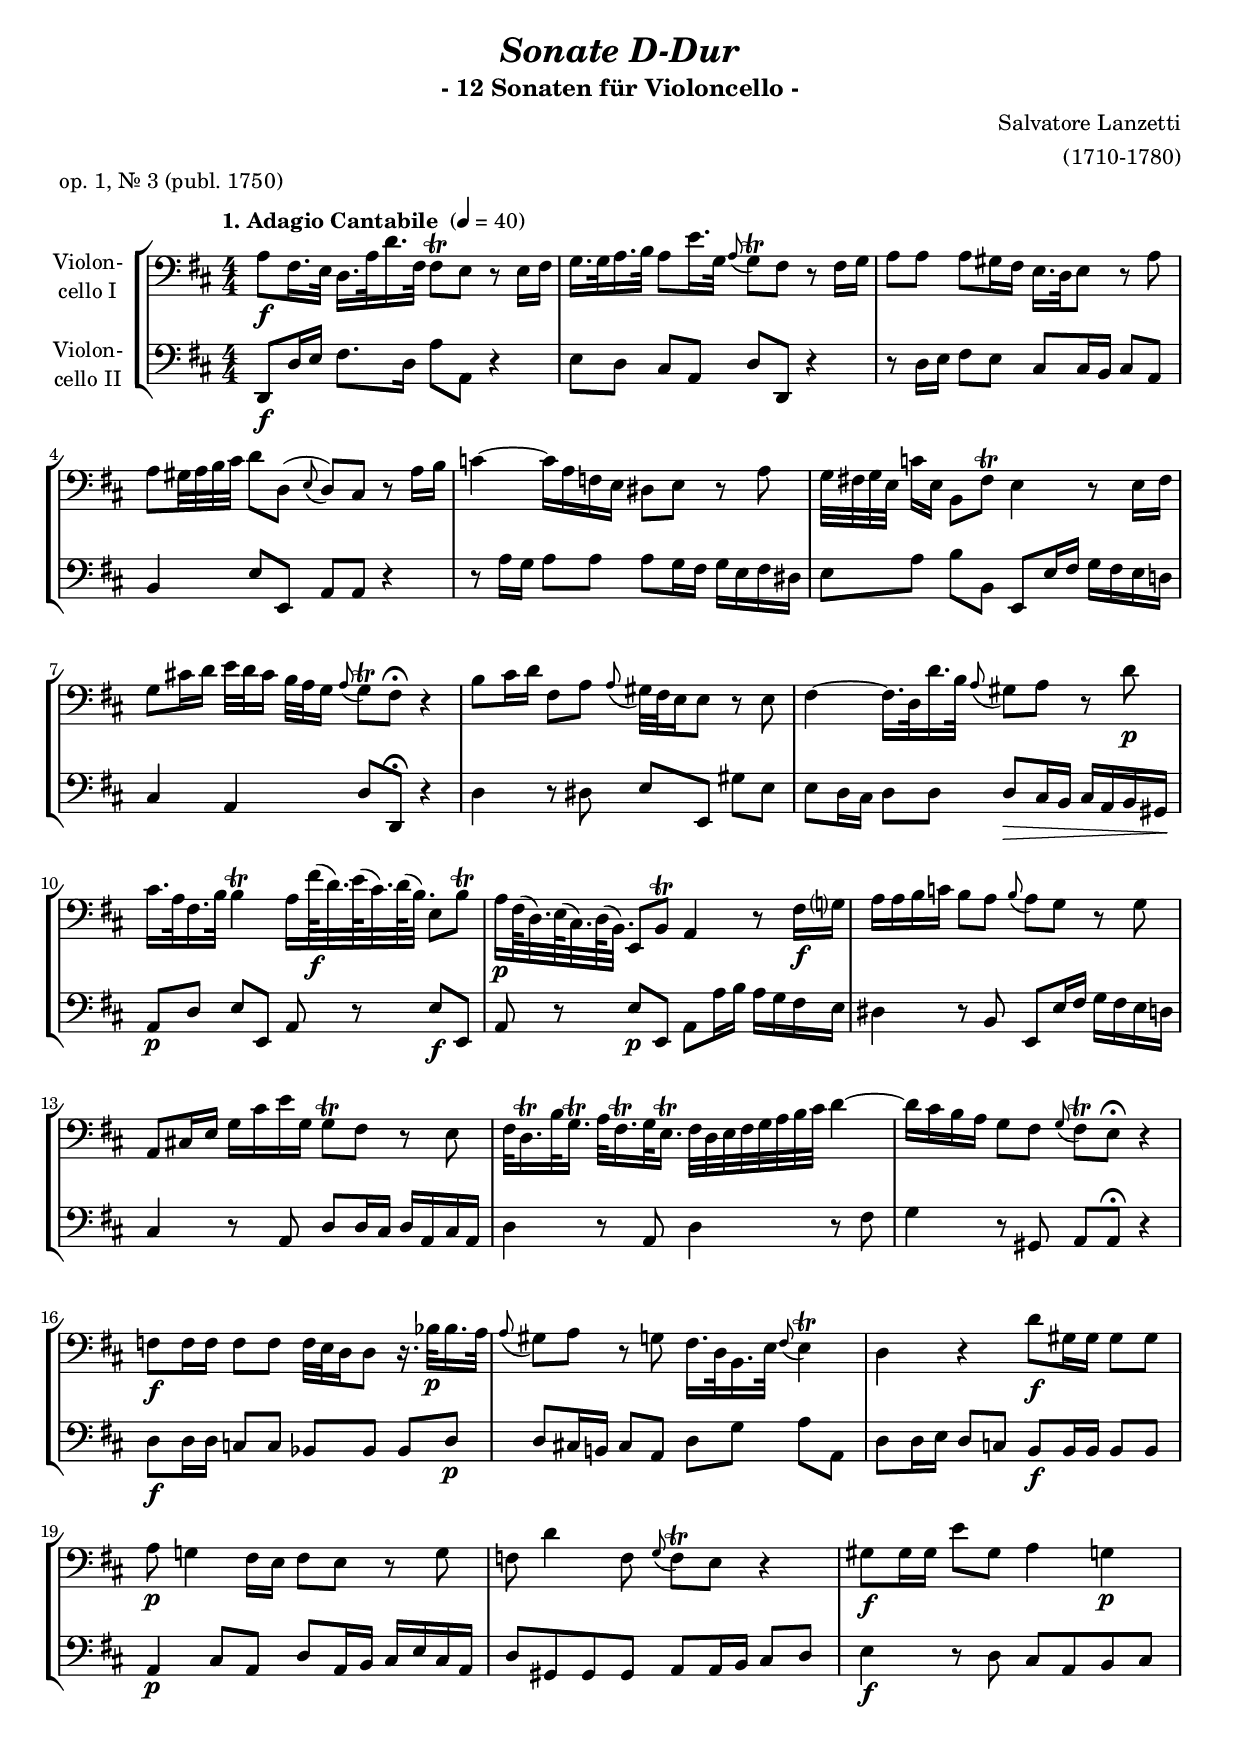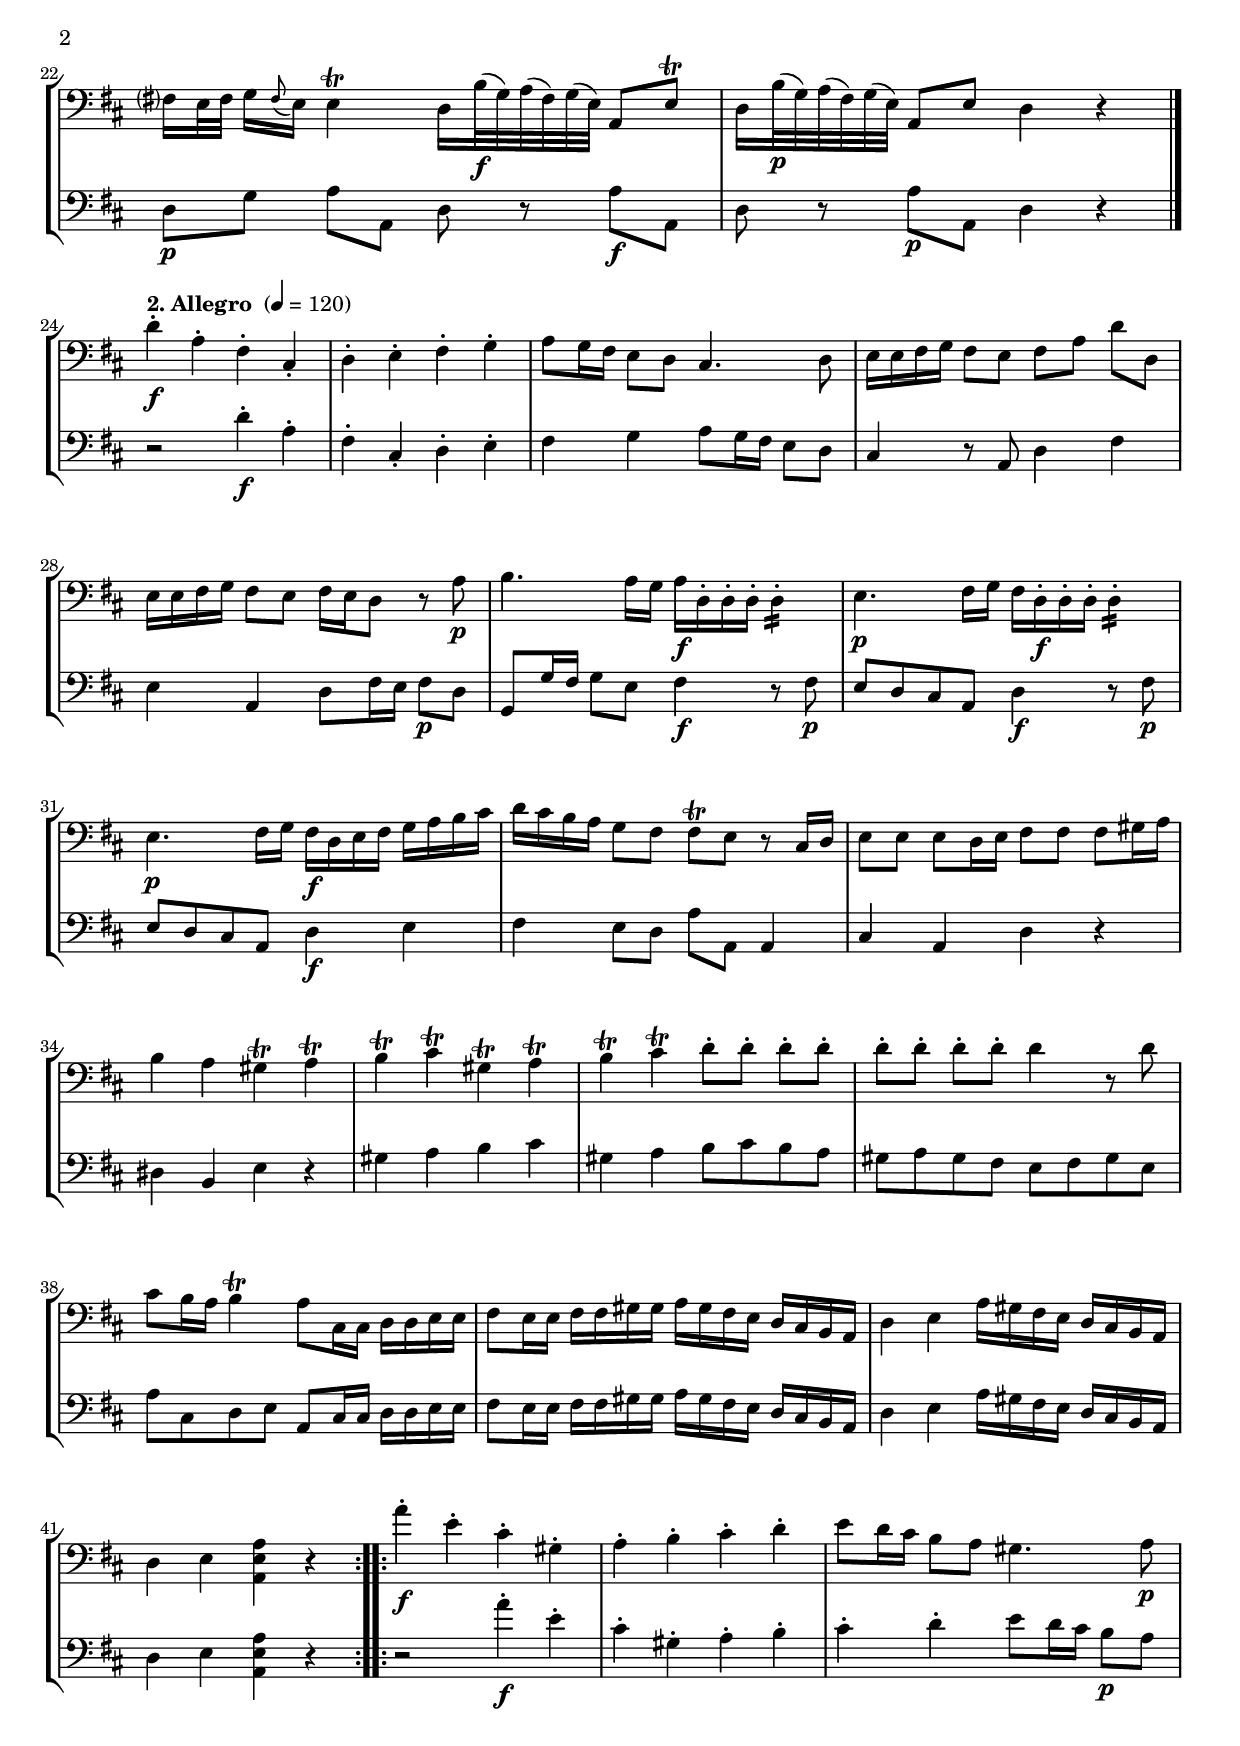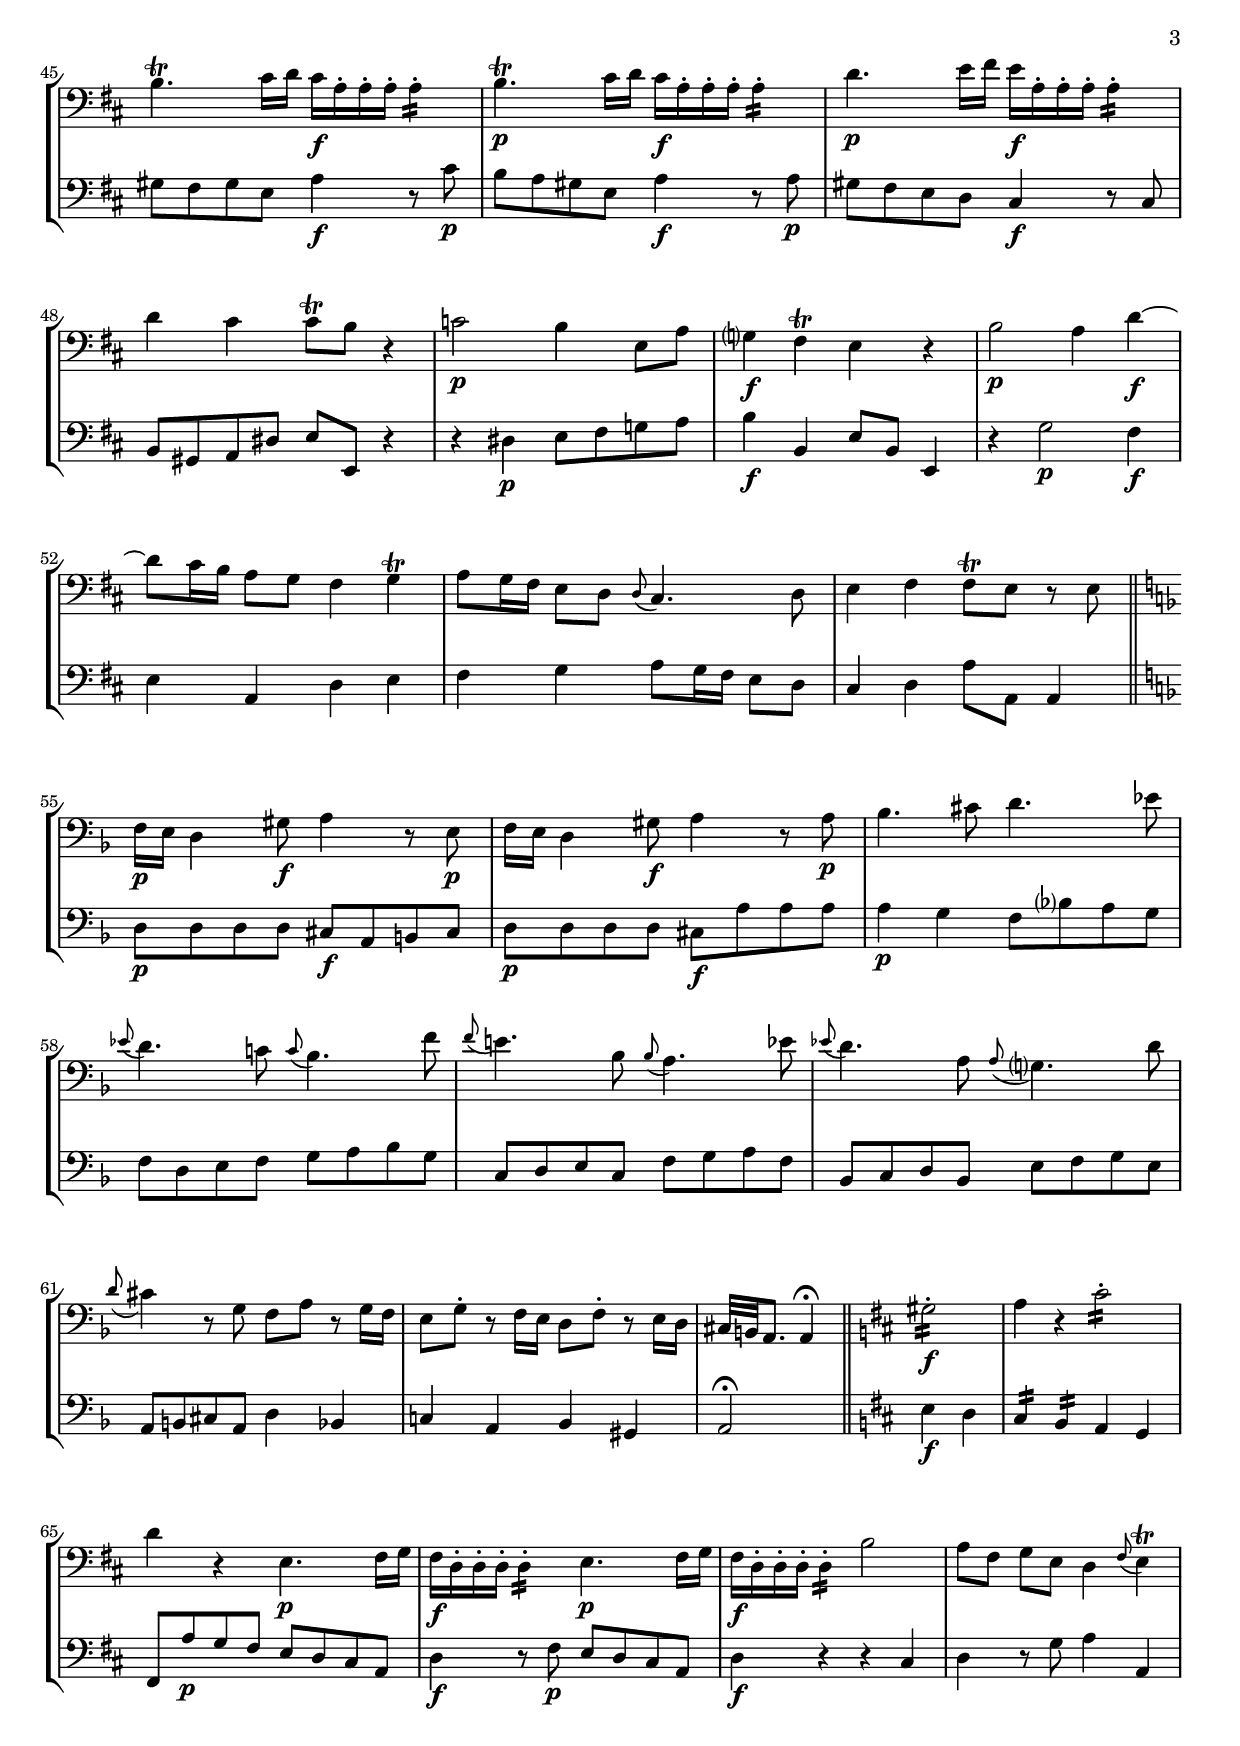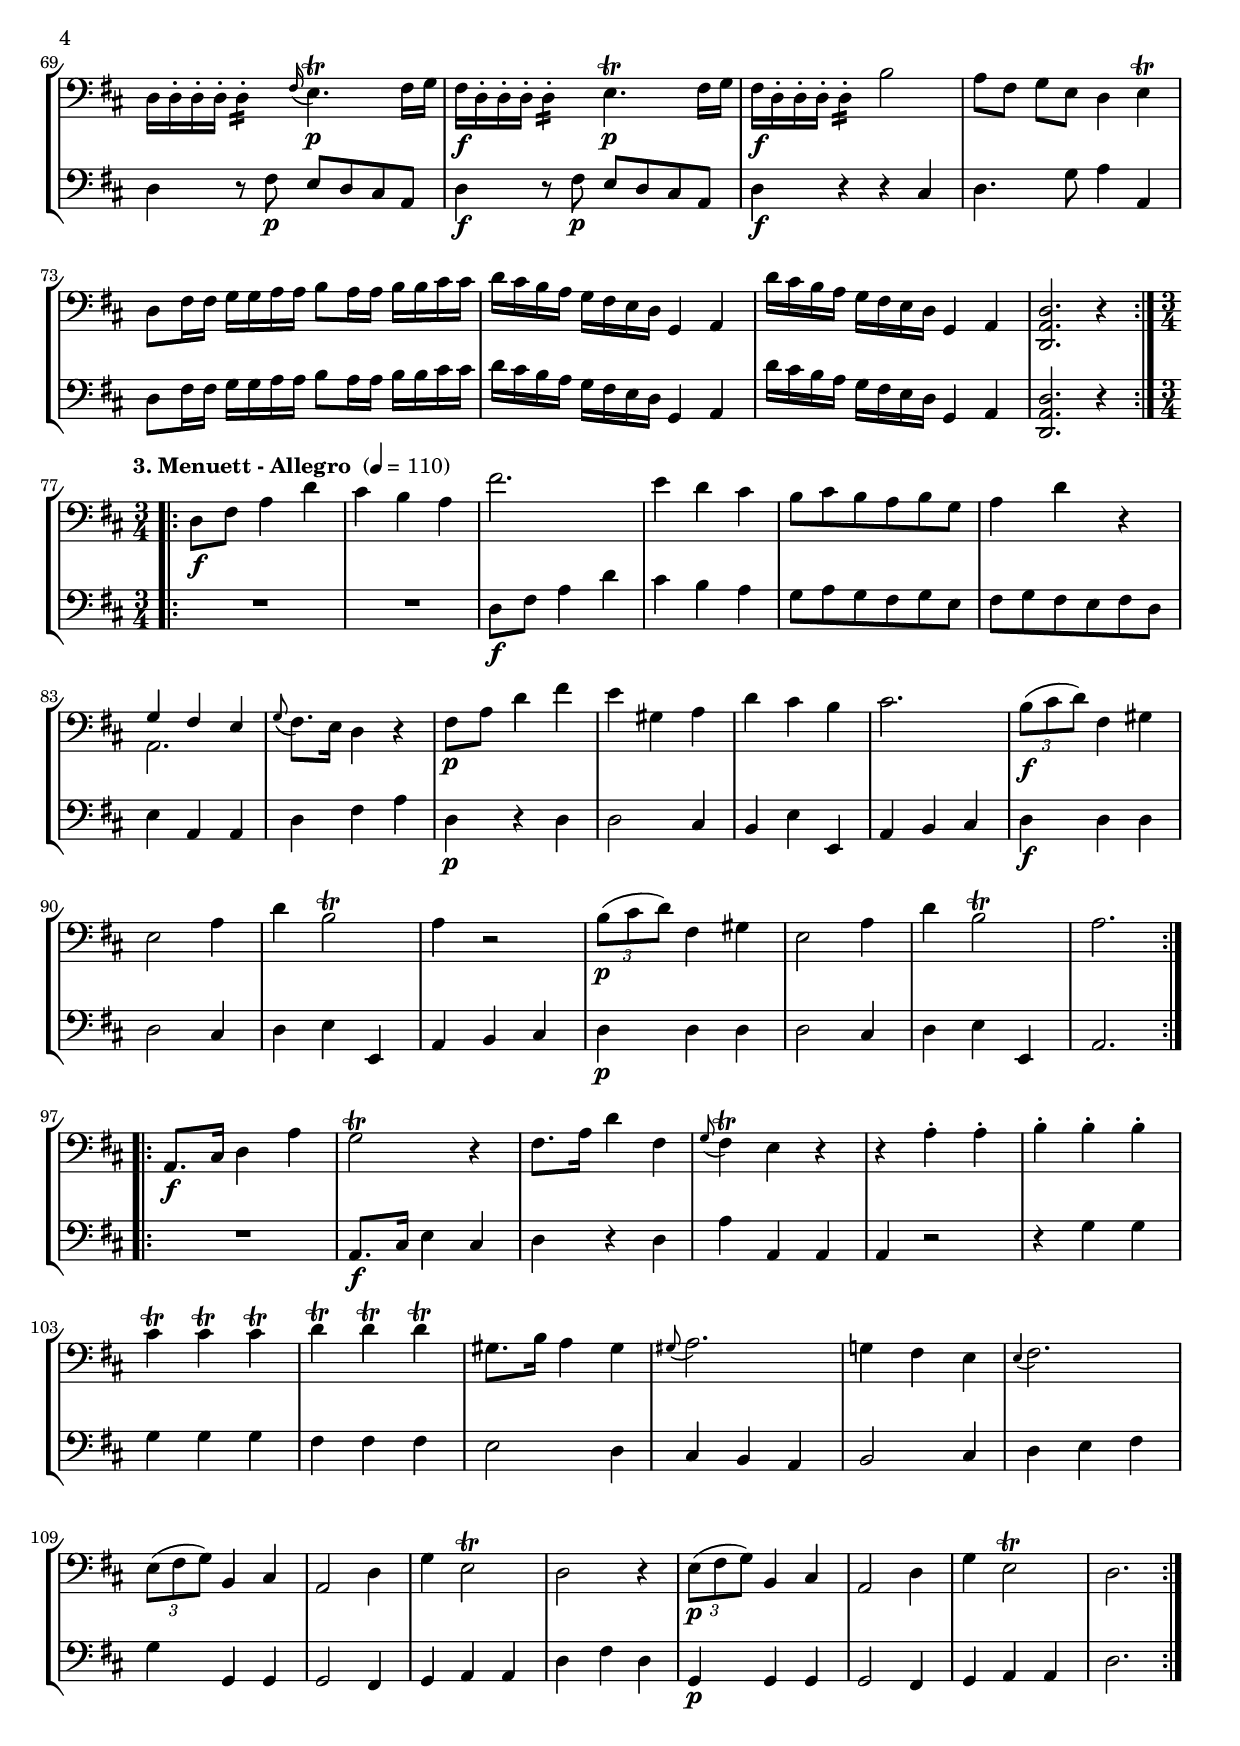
\version "2.18.2"
\include "deutsch.ly"
  
#(set-global-staff-size 18.75)

\header {
  title     = \markup \bold \italic "Sonate D-Dur"
  subtitle  = "- 12 Sonaten für Violoncello -"
  composer  = "Salvatore Lanzetti"
  arranger  = "(1710-1780)"
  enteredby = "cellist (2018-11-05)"
  piece     = "op. 1, Nr. 3 (publ. 1750)"
}

voiceconsts = {
  \key d \major
  \time 4/4
  \clef "bass"
  \numericTimeSignature
  \compressFullBarRests
  % Set default beaming for all staves
  \set Timing.beamExceptions = #'()
  \set Timing.baseMoment     = #(ly:make-moment 1 4)
  \set Timing.beatStructure  = #'(1 1 1 1)
}

micl = "clarinet"
mifl = "flute"
miob = "oboe"
mifh = "french horn"
misx = "tenor sax"
mist = "string ensemble 1"
miba = "cello"

introa = {        \tempo "1. Adagio Cantabile "  4=40 }
introb = { \break \tempo "2. Allegro "           4=120 }
introc = { \break \tempo "3. Menuett - Allegro " 4=110  \time 3/4 }

dcaf = \mark \markup \box \italic "D.C. al Fine"
fine = \mark \markup \box \italic "Fine"

va = \relative c' {
  \voiceconsts

  \introa
  a8\f fis16. e32 d16. a'32 d16. fis,32 fis8\trill e r e16 fis
  g16. g32 a16. h32 a8 e'16. g,32 \appoggiatura a8 g\trill fis r fis16 g

  a8 a a gis16 fis e16. d32 e8 r a
  a gis32 a h cis d8 d,( \appoggiatura e d) cis r a'16 h
  c4~ c16 a f e dis8 e r a

  g32 fis! g e c'16[ e,] h8 fis'\trill e4 r8 e16 fis
  g8 cis!16 d e32[ d cis16] h32 a g16 \appoggiatura a8 g\trill fis\fermata r4
  h8 cis16 d fis,8[ a] \appoggiatura a gis32 fis e16 e8 r e

  fis4~ fis16. d32 d'16. h32 \appoggiatura a8 gis a r d\p
  cis16. a32 fis16. h32 h4\trill a16 fis'64(\f d32.) e64( cis32.) d64( h32.) e,8 h'\trill
  a16\p fis64( d32.) e64( cis32.) d64( h32.) e,8 h'\trill a4 r8 fis'16\f g?

  a a h c h8 a \appoggiatura h a g r g
  a, cis!16 e g cis e g, g8\trill fis r e
  fis32 d16.\trill h'32 g16.\trill a32 fis16.\trill g32 e16.\trill fis32 d e fis g a h cis d4~

  d16 cis h a g8 fis \appoggiatura g fis\trill e\fermata r4
  f8\f f16 f f8 f f32 e d16 d8 r16. b'32\p b16. a32
  \appoggiatura a8 gis a r g fis16. d32 h16. e32 \appoggiatura fis8 e4\trill
  d r d'8\f gis,16 gis gis8 gis

  a\p g!4 fis16 e fis8 e r g
  f d'4 f,8 \appoggiatura g f\trill e r4
  gis8\f gis16 gis e'8 gis, a4 g\p

  fis?16 e32 fis g16[ \appoggiatura fis8 e16] e4\trill d16 h'32(\f g) a( fis) g( e) a,8 e'\trill
  d16 h'32(\p g) a( fis) g( e) a,8 e' d4 r \bar "|."

  \introb
  \repeat volta 2 {
    d'4-.\f a-. fis-. cis-.
    d-. e-. fis-. g-.
    a8 g16 fis e8 d cis4. d8
    e16 e fis g fis8 e fis a d d,
    e16 e fis g fis8 e fis16 e d8 r a'\p

    h4. a16 g a\f d,-. d-. d-. \repeat tremolo 4 d-.
    e4.\p fis16 g fis d-.\f d-. d-. \repeat tremolo 4 d-.
    e4.\p fis16 g fis\f d e fis g a h cis

    d cis h a g8 fis fis\trill e r cis16 d
    e8 e e d16 e fis8 fis fis gis16 a
    h4 a gis\trill a\trill
    h\trill cis\trill gis\trill a\trill
    h\trill cis\trill d8-. d-. d-. d-.

    d-. d-. d-. d-.
    d4 r8 d
    cis h16 a h4\trill a8 cis,16 cis d d e e
    fis8 e16 e fis fis gis gis a gis fis e d cis h a
    d4 e a16 gis fis e d cis h a
    d4 e <a, e' a> r
  }
  
  \repeat volta 2 {
    a''-.\f e-. cis-. gis-.
    a-. h-. cis-. d-.
    e8 d16 cis h8 a gis4. a8\p
    h4.\trill cis16 d cis\f a-. a-. a-. \repeat tremolo 4 a-.
    h4.\trill\p cis16 d cis\f a-. a-. a-. \repeat tremolo 4 a-.
    d4.\p e16 fis e\f a,-. a-. a-. \repeat tremolo 4 a-.
    d4 cis cis8\trill h r4
    c2\p h4 e,8 a
    g?4\f fis\trill e r
    h'2\p a4 d~\f
    d8 cis16 h a8 g fis4 g\trill
    a8 g16 fis e8 d \appoggiatura d cis4. d8

    e4 fis fis8\trill e r e \bar "||" \key d \minor
    f16\p e d4 gis8\f a4 r8 e\p
    f16 e d4 gis8\f a4 r8 a\p
    b4. cis8 d4. es8
    \appoggiatura es d4. c!8 \appoggiatura c b4. f'8
    \appoggiatura f e!4. b8 \appoggiatura b a4. es'8
    \appoggiatura es d4. a8 \appoggiatura a g?4. d'8
    \appoggiatura d cis4 r8 g f a r g16 f

    e8 g-. r f16 e d8 f-. r e16 d
    cis32 h a8. a4\fermata \bar "||" \key d \major \repeat tremolo 8 gis'16-.\f
    a4 r \repeat tremolo 8 cis16-.

    d4 r e,4.\p fis16 g
    fis\f d-. d-. d-. \repeat tremolo 4 d-. e4.\p fis16 g
    fis\f d-. d-. d-. \repeat tremolo 4 d-. h'2
    a8 fis g e d4 \appoggiatura fis8 e4\trill
    d16 d-. d-. d-. \repeat tremolo 4 d-. \appoggiatura fis e4.\trill\p fis16 g
    fis\f d-. d-. d-. \repeat tremolo 4 d-. e4.\trill\p fis16 g
    fis\f d-. d-. d-. \repeat tremolo 4 d-. h'2
    a8 fis g e d4 e\trill
    d8 fis16 fis g g a a h8 a16 a h h cis cis
    d cis h a g fis e d g,4 a

    d'16 cis h a g fis e d g,4 a
    <d, a' d>2. r4
  }

  \introc
  \repeat volta 2 {
    d'8\f fis a4 d
    cis h a
    fis'2.
    e4 d cis
    h8 cis h a h g
    a4 d r
    << { g, fis e } \\ a,2. >>
    \appoggiatura g'8 fis8. e16 d4 r
    fis8\p a d4 fis

    e gis, a
    d cis h
    cis2.
    \tuplet 3/2 4 { h8(\f cis d) } fis,4 gis
    e2 a4
    d h2\trill
    a4 r2
    \tuplet 3/2 4 { h8(\p cis d) } fis,4 gis
    e2 a4
    d h2\trill
    a2.
  }
  
  \repeat volta 2 {
    a,8.\f cis16 d4 a'
    g2\trill r4
    fis8. a16 d4 fis,
    \appoggiatura g8 fis4\trill e r
    r a-. a-.
    h-. h-. h-.
    cis\trill cis\trill cis\trill
    d\trill d\trill d\trill
    gis,8. h16 a4 gis
    \appoggiatura gis8 a2.

    g!4 fis e
    \appoggiatura e fis2.
    \tuplet 3/2 4 { e8( fis g) } h,4 cis
    a2 d4
    g e2\trill
    d r4
    \tuplet 3/2 4 { e8(\p fis g) } h,4 cis
    a2 d4
    g e2\trill
    d2.
  }
}

vb = \relative c, {
  \voiceconsts

  \introa
  d8\f d'16 e fis8. d16 a'8 a, r4
  e'8 d cis a d d, r4

  r8 d'16 e fis8 e cis cis16 h cis8 a
  h4 e8 e, a a r4
  r8 a'16 g a8 a a g16 fis g e fis dis

  e8 a h h, e, e'16 fis g fis e d!
  cis4 a d8 d,\fermata r4
  d'4 r8 dis e e, gis' e

  e d16 cis d8 d d\> cis16 h cis a h gis\!
  a8\p d e e, a r e'\f e,
  a r e'\p e, a a'16 h a g fis e

  dis4 r8 h e, e'16 fis g fis e d
  cis4 r8 a d d16 cis d a cis a
  d4 r8 a d4 r8 fis

  g4 r8 gis, a a\fermata r4
  d8\f d16 d c8 c b b b d\p
  d cis!16 h! cis8 a d g a a,
  d d16 e d8 c h\f h16 h h8 h
  a4\p cis8 a d a16 h cis e cis a
  d8[ gis, gis gis] a a16 h cis8 d
  e4\f r8 d cis[ a h cis]

  d\p g a a, d r a'\f a,
  d r a'\p a, d4 r \bar "|."

  \introb
  \repeat volta 2 {
    r2 d'4-.\f a-.
    fis-. cis-. d-. e-.
    fis g a8 g16 fis e8 d
    cis4 r8 a d4 fis
    e a, d8 fis16 e fis8\p d

    g, g'16 fis g8 e fis4\f r8 fis\p
    e[ d cis a] d4\f r8 fis\p
    e[ d cis a] d4\f e

    fis e8 d a' a, a4
    cis a d r
    dis h e r
    gis a h cis
    gis a h8[ cis h a]

    gis[ a gis fis] e[ fis gis e]
    a[ cis, d e] a, cis16 cis d d e e
    fis8 e16 e fis fis gis gis a gis fis e d cis h a
    d4 e a16 gis fis e d cis h a
    d4 e <a, e' a> r
  }
  \repeat volta 2 {
    r2 a''4-.\f e-.
    cis-. gis-. a-. h-.
    cis-. d-. e8 d16 cis h8\p a
    gis[ fis gis e] a4\f r8 cis\p

    h[ a gis e] a4\f r8 a\p
    gis[ fis e d] cis4\f r8 cis
    h[ gis a dis] e e, r4
    r dis'\p e8[ fis g! a]
    h4\f h, e8 h e,4
    r g'2\p fis4\f
    e a, d e
    fis g a8 g16 fis e8 d

    cis4 d a'8 a, a4 \bar "||" \key d \minor d8[\p d d d] cis[\f a h cis]
    d[\p d d d] cis[\f a' a a]
    a4\p g f8[ b? a g]
    f[ d e f] g[ a b g]
    c,[ d e c ] f[ g a f]
    b,[ c d b] e[ f g e]
    a,[ h cis a] d4 b

    c! a b gis
    a2\fermata \bar "||" \key d \major e'4\f d
    \repeat tremolo 4 cis16 \repeat tremolo 4 h a4 g
    fis8[ a'\p g fis] e[ d cis a]
    d4\f r8 fis\p e[ d cis a]
    d4\f r r cis
    d r8 g a4 a,
    d r8 fis\p e[ d cis a]
    d4\f r8 fis\p e[ d cis a]
    d4\f r r cis
    d4. g8 a4 a,
    d8 fis16 fis g g a a h8 a16 a h h cis cis
    d cis h a g fis e d g,4 a

    d'16 cis h a g fis e d g,4 a
    <d, a' d>2. r4
  }

  \introc
  \repeat volta 2 {
    R2.*2
    d'8\f fis a4 d
    cis h a
    g8 a g fis g e
    fis g fis e fis d
    e4 a, a
    d fis a
    d,\p r d

    d2 cis4
    h e e,
    a h cis
    d\f d d
    d2 cis4
    d e e,
    a h cis
    d\p d d
    d2 cis4
    d e e,
    a2.
  }
  
  \repeat volta 2 {
    R
    a8.\f cis16 e4 cis
    d r d
    a' a, a
    a r2
    r4 g' g
    g g g
    fis fis fis
    e2 d4
    cis h a

    h2 cis4
    d e fis
    g g, g
    g2 fis4
    g a a
    d fis d
    g,\p g g
    g2 fis4
    g a a
    d2.
  }
}


music = \new StaffGroup <<
      \new Staff {
	\set Staff.midiInstrument = \miba
	\set Staff.instrumentName = \markup \center-column { "Violon-" "cello I" }
	\transpose d d { \va }
      }

      \new Staff {
	\set Staff.midiInstrument = \miba
	\set Staff.instrumentName = \markup \center-column { "Violon-" "cello II" }
	\transpose d d { \vb }
      }
>>

\book {
  \score {
    \music
    \layout {}
  }

  \score {
    \unfoldRepeats \music

    \midi {
      \context {
        \Score
      }
    }
  }
}
